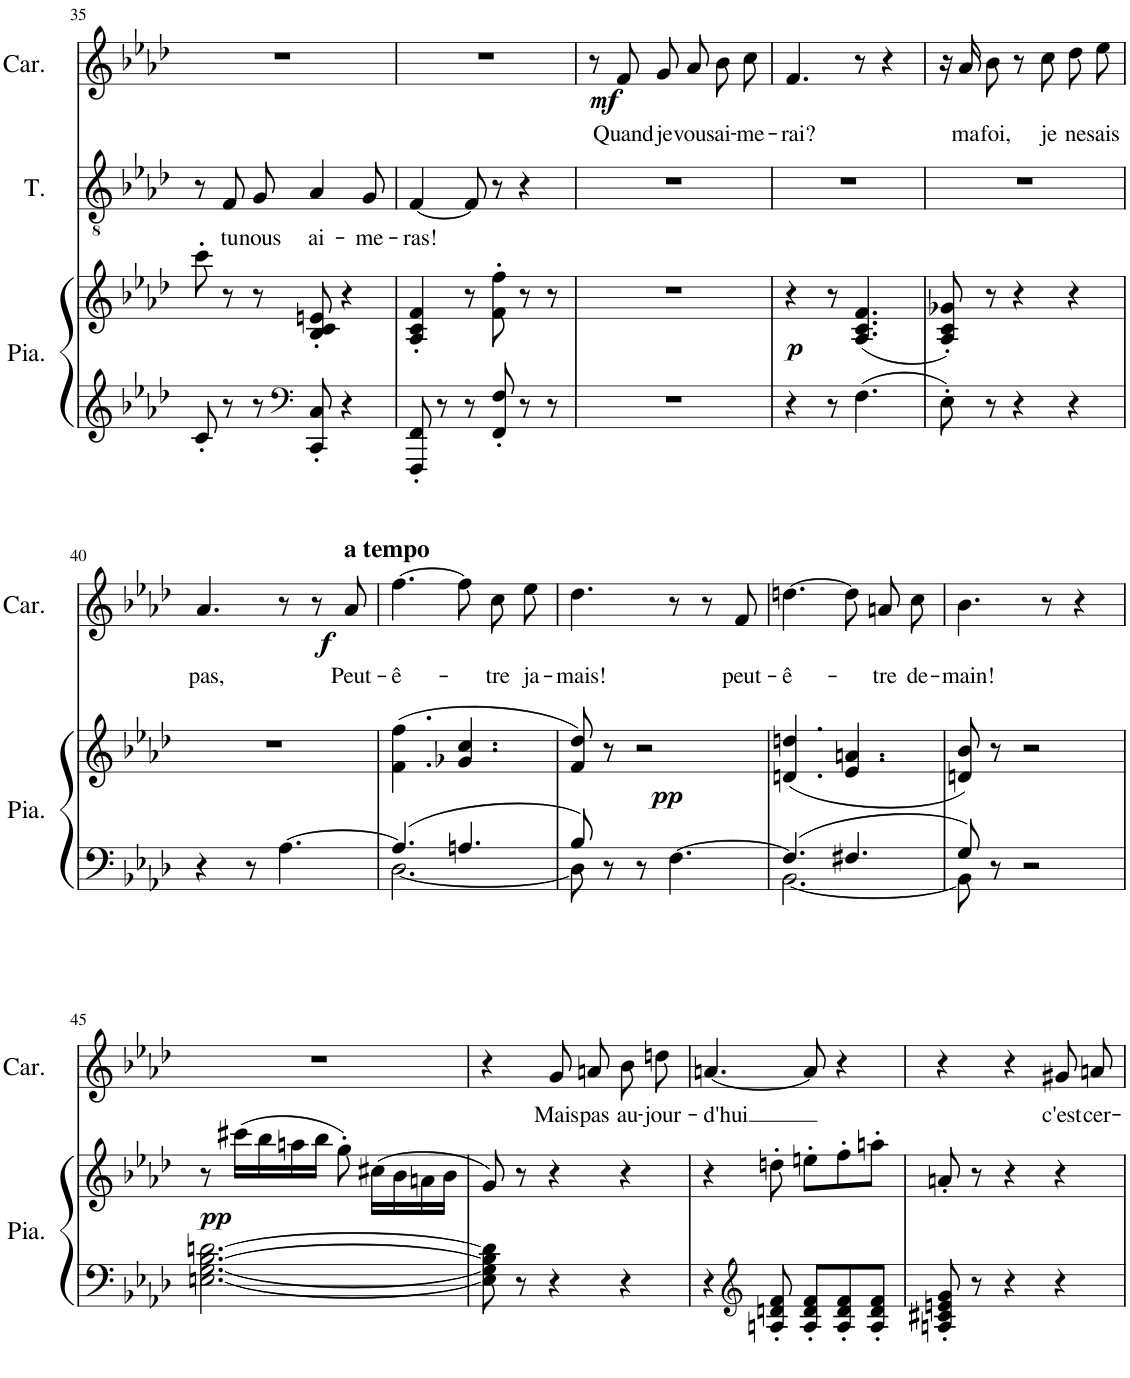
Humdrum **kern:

**kern	**kern	**dynam	**kern	**text	**kern	**text	**dynam
*part3	*part3	*part3	*part2	*part2	*part1	*part1	*part1
*staff4	*staff3	*staff3/4	*staff2	*staff2	*staff1	*staff1	*staff1
*I"Piano	*	*	*I"Ténor	*	*I"Carmen	*	*
*I'Pia.	*	*	*I'T.	*	*I'Car.	*	*
!!LO:PB:g=z
*clefG2	*clefG2	*	*clefGv2	*	*clefG2	*	*
*k[b-e-a-d-]	*k[b-e-a-d-]	*	*k[b-e-a-d-]	*	*k[b-e-a-d-]	*	*
*M3/4	*M3/4	*	*M3/4	*	*M3/4	*	*
=35	=35	=35	=35	=35	=35	=35	=35
8c'/	8ccc'\	.	8r	.	2.r	.	.
!	!	!	!	!LO:LY:b	!	!	!
8r	8r	.	8F/	tu	.	.	.
!	!	!	!	!LO:LY:b	!	!	!
8r	8r	.	8G/	nous	.	.	.
*clefF4	*	*	*	*	*	*	*
!	!	!	!	!LO:LY:b	!	!	!
8CC/' 8C/'	8B-/' 8c/' 8en/'	.	4A-/	ai-	.	.	.
4r	4r	.	.	.	.	.	.
!	!	!	!	!LO:LY:b	!	!	!
.	.	.	8G/	-me-	.	.	.
=36	=36	=36	=36	=36	=36	=36	=36
!	!	!	!	!LO:LY:b	!	!	!
8FFF/' 8FF/'	4A-/' 4c/' 4f/'	.	[4F/	-ras!	2.r	.	.
8r	.	.	.	.	.	.	.
8r	8r	.	8F/]	.	.	.	.
8FF/' 8F/'	8f\' 8ff\'	.	8r	.	.	.	.
8r	8r	.	4r	.	.	.	.
8r	8r	.	.	.	.	.	.
=37	=37	=37	=37	=37	=37	=37	=37
!	!	!	!	!	!	!	!LO:DY:b
2.r	2.r	.	2.r	.	8r	.	mf
!	!	!	!	!	!	!LO:LY:b	!
.	.	.	.	.	8f/	Quand	.
!	!	!	!	!	!	!LO:LY:b	!
.	.	.	.	.	8g/L	je	.
!	!	!	!	!	!	!LO:LY:b	!
.	.	.	.	.	8a-/J	vous	.
!	!	!	!	!	!	!LO:LY:b	!
.	.	.	.	.	8b-\L	ai-	.
!	!	!	!	!	!	!LO:LY:b	!
.	.	.	.	.	8cc\J	-me-	.
=38	=38	=38	=38	=38	=38	=38	=38
!	!	!LO:DY:b	!	!	!	!LO:LY:b	!
4r	4r	p	2.r	.	4.f/	-rai?	.
8r	8r	.	.	.	.	.	.
4.F\	(4.A-/ 4.c/ 4.f/	.	.	.	8r	.	.
.	.	.	.	.	4r	.	.
=39	=39	=39	=39	=39	=39	=39	=39
8E-'\	8A-/' 8c/' 8g-X/')	.	2.r	.	16r	.	.
!	!	!	!	!	!	!LO:LY:b	!
.	.	.	.	.	16a-/KL	ma	.
!	!	!	!	!	!	!LO:LY:b	!
8r	8r	.	.	.	8b-/J	foi,	.
4r	4r	.	.	.	8r	.	.
!	!	!	!	!	!	!LO:LY:b	!
.	.	.	.	.	8cc\	je	.
!	!	!	!	!	!	!LO:LY:b	!
4r	4r	.	.	.	8dd-\L	ne	.
!	!	!	!	!	!	!LO:LY:b	!
.	.	.	.	.	8ee-\J	sais	.
!!LO:LB:g=z
=40	=40	=40	=40	=40	=40	=40	=40
!	!	!	!	!	!	!LO:LY:b	!
4r	2.r	.	2.r	.	4.a-/	pas,	.
8r	.	.	.	.	.	.	.
[4.A-\	.	.	.	.	8r	.	.
!	!	!	!	!	!	!	!LO:DY:b
.	.	.	.	.	8r	.	f
!	!	!	!	!	!LO:TX:a:B:t=a tempo	!	!
!	!	!	!	!	!	!LO:LY:b	!
.	.	.	.	.	8a-/	Peut-	.
=41	=41	=41	=41	=41	=41	=41	=41
*^	*	*	*	*	*	*	*
!	!	!	!	!	!	!	!LO:LY:b	!
4.A-/]	[2.D-\	(4.f\ 4.ff\	.	2.r	.	[4.ff\	-ê-	.
4.An/	.	4.g-X/ 4.cc/	.	.	.	8ff\]	.	.
!	!	!	!	!	!	!	!LO:LY:b	!
.	.	.	.	.	.	8cc\L	-tre	.
!	!	!	!	!	!	!	!LO:LY:b	!
.	.	.	.	.	.	8ee-\J	ja-	.
=42	=42	=42	=42	=42	=42	=42	=42	=42
!	!	!	!	!	!	!	!LO:LY:b	!
*	*	*^	*	*	*	*	*	*
8B-/	8D-\]	8f/ 8dd-/)	4.ryy	.	2.r	.	4.dd-\	-mais!	.
8r	2ryy	8r	.	.	.	.	.	.	.
8r	.	2r	.	.	.	.	.	.	.
!	!	!	!	!LO:DY:b	!	!	!	!	!
[4.F\	.	.	4.ryy	pp	.	.	8r	.	.
.	.	.	.	.	.	.	8r	.	.
!	!	!	!	!	!	!	!	!LO:LY:b	!
.	8ryy	.	.	.	.	.	8f/	peut-	.
=43	=43	=43	=43	=43	=43	=43	=43	=43	=43
!	!	!	!	!	!	!	!	!LO:LY:b	!
*	*	*v	*v	*	*	*	*	*	*
4.F/]	[2.BB-\	(4.dn/ 4.ddn/	.	2.r	.	[4.ddn\	-ê-	.
4.F#X/	.	4.e-/ 4.an/	.	.	.	8dd\]	.	.
!	!	!	!	!	!	!	!LO:LY:b	!
.	.	.	.	.	.	8an\L	-tre	.
!	!	!	!	!	!	!	!LO:LY:b	!
.	.	.	.	.	.	8cc\J	de-	.
=44	=44	=44	=44	=44	=44	=44	=44	=44
!	!	!	!	!	!	!	!LO:LY:b	!
8G/	8BB-\]	8dn/ 8b-/)	.	2.r	.	4.b-\	-main!	.
8r	2ryy	8r	.	.	.	.	.	.
2r	.	2r	.	.	.	.	.	.
.	.	.	.	.	.	8r	.	.
.	.	.	.	.	.	4r	.	.
.	8ryy	.	.	.	.	.	.	.
!!LO:LB:g=z
=45	=45	=45	=45	=45	=45	=45	=45	=45
!	!	!	!LO:DY:b	!	!	!	!	!
*v	*v	*	*	*	*	*	*	*
[2.En\ [2.G\ [2.B-\ [2.dn\	8r	pp	2.r	.	2.r	.	.
.	(16ccc#X\LL	.	.	.	.	.	.
.	16bb-\	.	.	.	.	.	.
.	16aan\	.	.	.	.	.	.
.	16bb-\JJ	.	.	.	.	.	.
.	8gg'\)	.	.	.	.	.	.
.	(16cc#X\LL	.	.	.	.	.	.
.	16b-\	.	.	.	.	.	.
.	16an\	.	.	.	.	.	.
.	16b-\JJ	.	.	.	.	.	.
=46	=46	=46	=46	=46	=46	=46	=46
8E\] 8G\] 8B-\] 8d\]	8g/)	.	2.r	.	4r	.	.
8r	8r	.	.	.	.	.	.
!	!	!	!	!	!	!LO:LY:b	!
4r	4r	.	.	.	8g/L	Mais	.
!	!	!	!	!	!	!LO:LY:b	!
.	.	.	.	.	8an/J	pas	.
!	!	!	!	!	!	!LO:LY:b	!
4r	4r	.	.	.	8b-\L	au-	.
!	!	!	!	!	!	!LO:LY:b	!
.	.	.	.	.	8ddn\J	-jour-	.
=47	=47	=47	=47	=47	=47	=47	=47
!	!	!	!	!	!	!LO:LY:b	!
4r	4r	.	2.r	.	[4.an/	-d'hui	.
*clefG2	*	*	*	*	*	*	*
8An/' 8dn/' 8f/'	8ddn'\	.	.	.	.	.	.
8A/' 8d/' 8f/'L	8een'\L	.	.	.	8a/]	.	.
8A/' 8d/' 8f/'	8ff'\	.	.	.	4r	.	.
8A/' 8d/' 8f/'J	8aan'\J	.	.	.	.	.	.
=48	=48	=48	=48	=48	=48	=48	=48
8An/' 8c#X/' 8en/' 8g/'	8an'/	.	2.r	.	4r	.	.
8r	8r	.	.	.	.	.	.
4r	4r	.	.	.	4r	.	.
!	!	!	!	!	!	!LO:LY:b	!
4r	4r	.	.	.	8g#X/L	c'est	.
!	!	!	!	!	!	!LO:LY:b	!
.	.	.	.	.	8an/J	cer-	.
=	=	=	=	=	=	=	=
*-	*-	*-	*-	*-	*-	*-	*-
